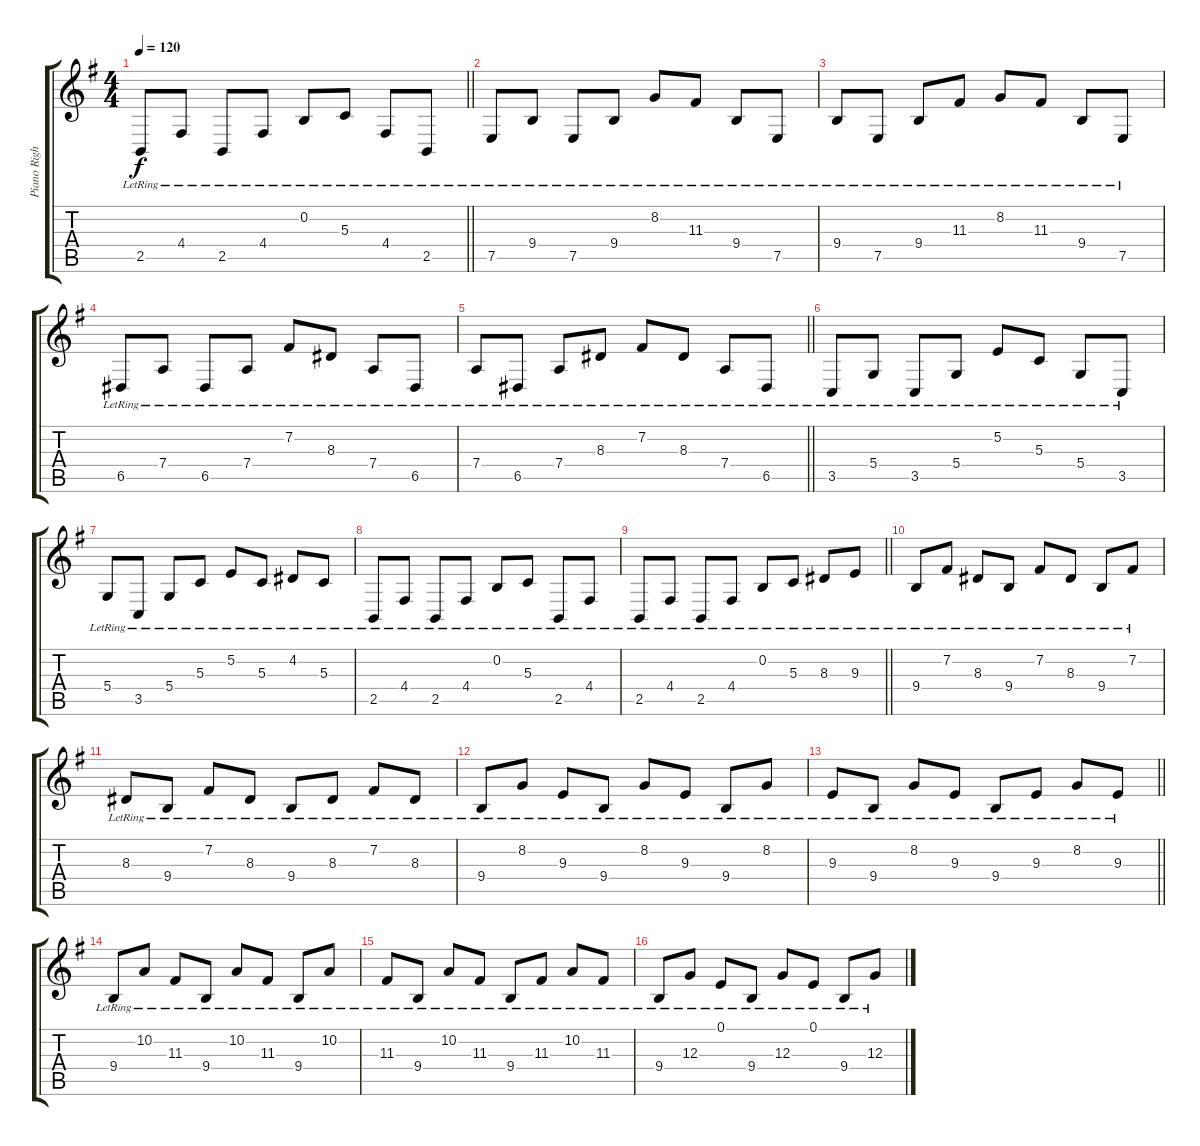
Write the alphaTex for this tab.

\track ("Piano Right Standard" "Piano Righ") {instrument acousticgrandpiano}
\staff {score tabs}
\tuning (E4 B3 G3 D3 A2 E2) {hide}
\ts (4 4)
\tempo 120
\clef g2
\barLineRight lightlight
\ks eminor
2.5{lr}.8{dy f} 4.4{lr}.8 2.5{lr}.8 4.4{lr}.8 0.2{lr}.8 5.3{lr}.8 4.4{lr}.8 2.5{lr}.8 |
7.5{lr}.8 9.4{lr}.8 7.5{lr}.8 9.4{lr}.8 8.2{lr}.8 11.3{lr}.8 9.4{lr}.8 7.5{lr}.8 |
9.4{lr}.8 7.5{lr}.8 9.4{lr}.8 11.3{lr}.8 8.2{lr}.8 11.3{lr}.8 9.4{lr}.8 7.5{lr}.8 |
6.5{lr}.8 7.4{lr}.8 6.5{lr}.8 7.4{lr}.8 7.2{lr}.8 8.3{lr}.8 7.4{lr}.8 6.5{lr}.8 |
\barLineRight lightlight
7.4{lr}.8 6.5{lr}.8 7.4{lr}.8 8.3{lr}.8 7.2{lr}.8 8.3{lr}.8 7.4{lr}.8 6.5{lr}.8 |
3.5{lr}.8 5.4{lr}.8 3.5{lr}.8 5.4{lr}.8 5.2{lr}.8 5.3{lr}.8 5.4{lr}.8 3.5{lr}.8 |
5.4{lr}.8 3.5{lr}.8 5.4{lr}.8 5.3{lr}.8 5.2{lr}.8 5.3{lr}.8 4.2{lr}.8 5.3{lr}.8 |
2.5{lr}.8 4.4{lr}.8 2.5{lr}.8 4.4{lr}.8 0.2{lr}.8 5.3{lr}.8 2.5{lr}.8 4.4{lr}.8 |
\barLineRight lightlight
2.5{lr}.8 4.4{lr}.8 2.5{lr}.8 4.4{lr}.8 0.2{lr}.8 5.3{lr}.8 8.3{lr}.8 9.3{lr}.8 |
\section ("" "")
9.4{lr}.8 7.2{lr}.8 8.3{lr}.8 9.4{lr}.8 7.2{lr}.8 8.3{lr}.8 9.4{lr}.8 7.2{lr}.8 |
8.3{lr}.8 9.4{lr}.8 7.2{lr}.8 8.3{lr}.8 9.4{lr}.8 8.3{lr}.8 7.2{lr}.8 8.3{lr}.8 |
9.4{lr}.8 8.2{lr}.8 9.3{lr}.8 9.4{lr}.8 8.2{lr}.8 9.3{lr}.8 9.4{lr}.8 8.2{lr}.8 |
\barLineRight lightlight
9.3{lr}.8 9.4{lr}.8 8.2{lr}.8 9.3{lr}.8 9.4{lr}.8 9.3{lr}.8 8.2{lr}.8 9.3{lr}.8 |
9.4{lr}.8 10.2{lr}.8 11.3{lr}.8 9.4{lr}.8 10.2{lr}.8 11.3{lr}.8 9.4{lr}.8 10.2{lr}.8 |
11.3{lr}.8 9.4{lr}.8 10.2{lr}.8 11.3{lr}.8 9.4{lr}.8 11.3{lr}.8 10.2{lr}.8 11.3{lr}.8 |
9.4{lr}.8 12.3{lr}.8 0.1{lr}.8 9.4{lr}.8 12.3{lr}.8 0.1{lr}.8 9.4{lr}.8 12.3{lr}.8
